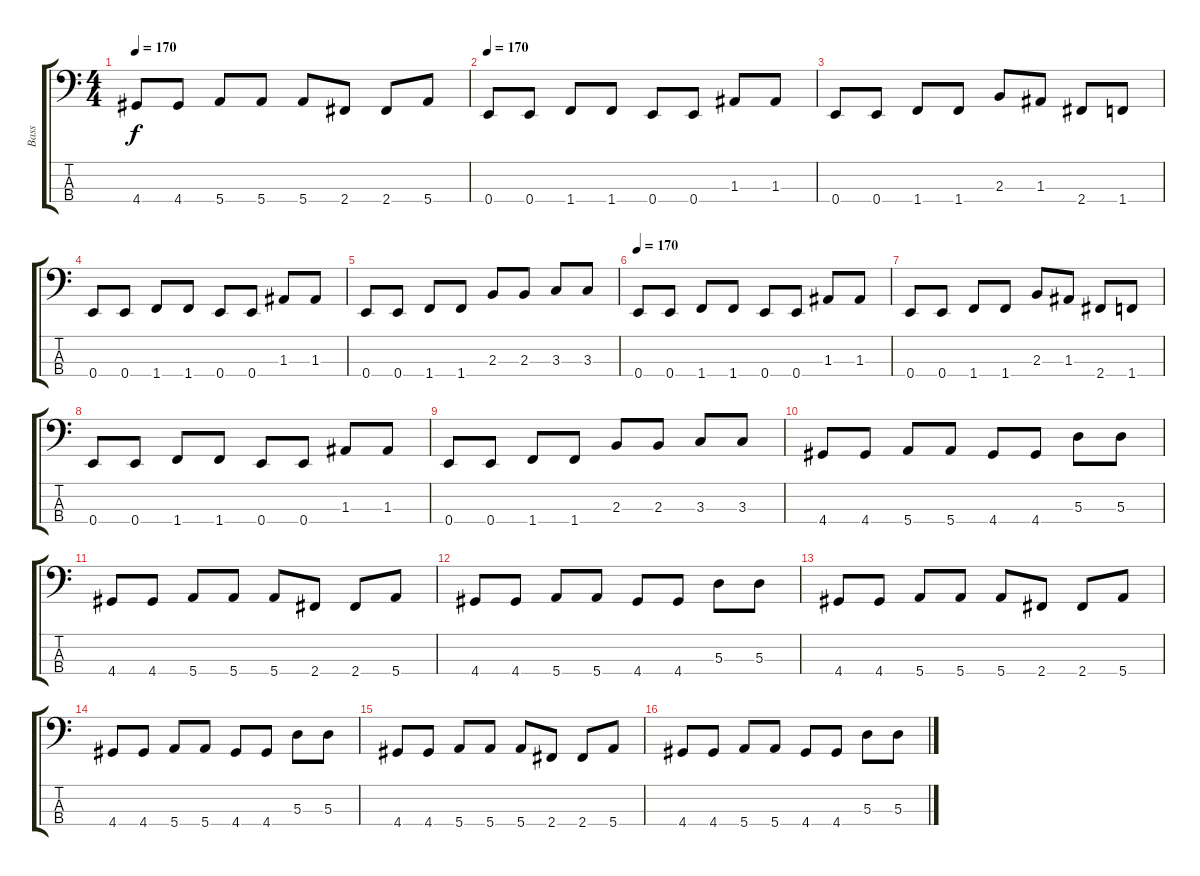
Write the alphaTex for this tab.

\track ("Bass" "Bass") {instrument electricbassfinger}
\staff {score tabs}
\tuning (G2 D2 A1 E1) {hide}
\ts (4 4)
\tempo 170
\clef f4
\ks c
4.4.8{dy f} 4.4.8 5.4.8 5.4.8 5.4.8 2.4.8 2.4.8 5.4.8 |
\tempo 170
0.4.8 0.4.8 1.4.8 1.4.8 0.4.8 0.4.8 1.3.8 1.3.8 |
0.4.8 0.4.8 1.4.8 1.4.8 2.3.8 1.3.8 2.4.8 1.4.8 |
0.4.8 0.4.8 1.4.8 1.4.8 0.4.8 0.4.8 1.3.8 1.3.8 |
0.4.8 0.4.8 1.4.8 1.4.8 2.3.8 2.3.8 3.3.8 3.3.8 |
\tempo 170
0.4.8 0.4.8 1.4.8 1.4.8 0.4.8 0.4.8 1.3.8 1.3.8 |
0.4.8 0.4.8 1.4.8 1.4.8 2.3.8 1.3.8 2.4.8 1.4.8 |
0.4.8 0.4.8 1.4.8 1.4.8 0.4.8 0.4.8 1.3.8 1.3.8 |
0.4.8 0.4.8 1.4.8 1.4.8 2.3.8 2.3.8 3.3.8 3.3.8 |
4.4.8 4.4.8 5.4.8 5.4.8 4.4.8 4.4.8 5.3.8 5.3.8 |
4.4.8 4.4.8 5.4.8 5.4.8 5.4.8 2.4.8 2.4.8 5.4.8 |
4.4.8 4.4.8 5.4.8 5.4.8 4.4.8 4.4.8 5.3.8 5.3.8 |
4.4.8 4.4.8 5.4.8 5.4.8 5.4.8 2.4.8 2.4.8 5.4.8 |
4.4.8 4.4.8 5.4.8 5.4.8 4.4.8 4.4.8 5.3.8 5.3.8 |
4.4.8 4.4.8 5.4.8 5.4.8 5.4.8 2.4.8 2.4.8 5.4.8 |
4.4.8 4.4.8 5.4.8 5.4.8 4.4.8 4.4.8 5.3.8 5.3.8
